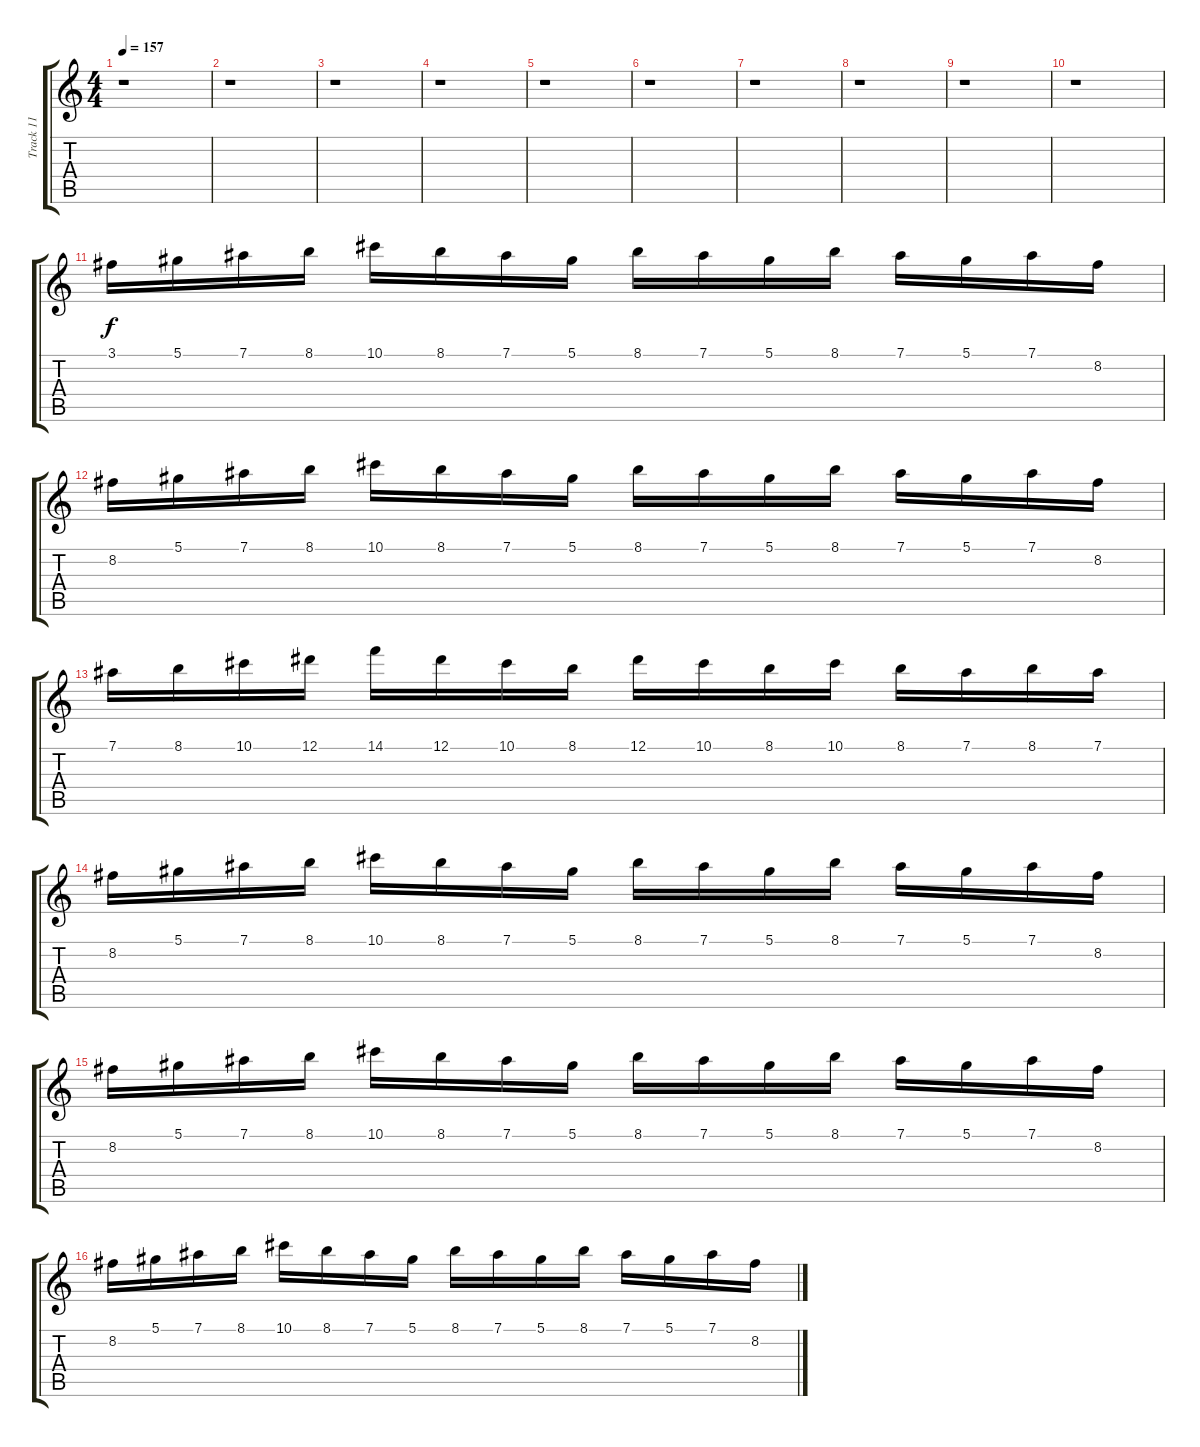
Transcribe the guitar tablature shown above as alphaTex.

\track ("Track 11" "Track 11") {instrument distortionguitar}
\staff {score tabs}
\tuning (Eb4 Bb3 Gb3 Db3 Ab2 Eb2) {hide}
\ts (4 4)
\tempo 157
\clef g2
\ks c
r.1{dy f} |
r.1 |
r.1 |
r.1 |
r.1 |
r.1 |
r.1 |
r.1 |
r.1 |
r.1 |
3.1.16 5.1.16 7.1.16 8.1.16 10.1.16 8.1.16 7.1.16 5.1.16 8.1.16 7.1.16 5.1.16 8.1.16 7.1.16 5.1.16 7.1.16 8.2.16 |
8.2.16 5.1.16 7.1.16 8.1.16 10.1.16 8.1.16 7.1.16 5.1.16 8.1.16 7.1.16 5.1.16 8.1.16 7.1.16 5.1.16 7.1.16 8.2.16 |
7.1.16 8.1.16 10.1.16 12.1.16 14.1.16 12.1.16 10.1.16 8.1.16 12.1.16 10.1.16 8.1.16 10.1.16 8.1.16 7.1.16 8.1.16 7.1.16 |
8.2.16 5.1.16 7.1.16 8.1.16 10.1.16 8.1.16 7.1.16 5.1.16 8.1.16 7.1.16 5.1.16 8.1.16 7.1.16 5.1.16 7.1.16 8.2.16 |
8.2.16 5.1.16 7.1.16 8.1.16 10.1.16 8.1.16 7.1.16 5.1.16 8.1.16 7.1.16 5.1.16 8.1.16 7.1.16 5.1.16 7.1.16 8.2.16 |
8.2.16 5.1.16 7.1.16 8.1.16 10.1.16 8.1.16 7.1.16 5.1.16 8.1.16 7.1.16 5.1.16 8.1.16 7.1.16 5.1.16 7.1.16 8.2.16
